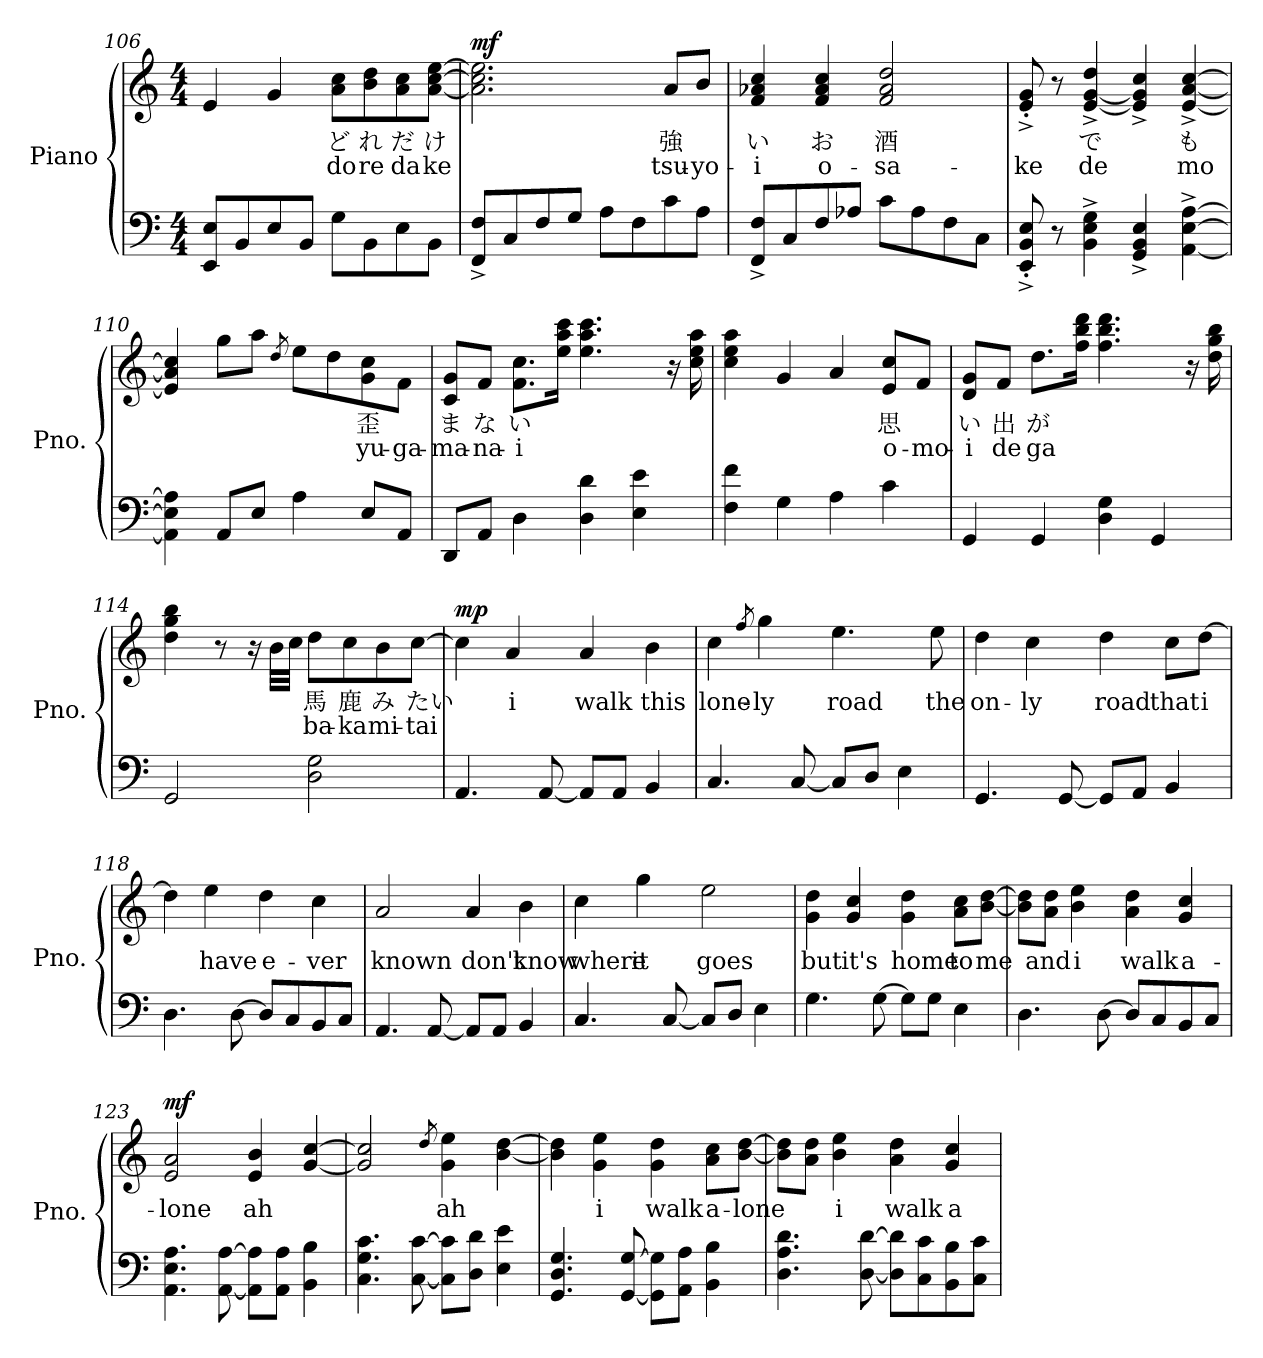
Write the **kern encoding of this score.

**kern	**kern	**text	**text	**dynam
*part1	*part1	*part1	*part1	*part1
*staff2	*staff1	*staff1	*staff1	*staff1/2
*I"Piano	*	*	*	*
*I'Pno.	*	*	*	*
!!LO:LB:g=z
*clefF4	*clefG2	*	*	*
*k[]	*k[]	*	*	*
*M4/4	*M4/4	*	*	*
=106	=106	=106	=106	=106
8EE/ 8E/L	4e/	.	.	.
8BB/	.	.	.	.
8E/	4g/	.	.	.
8BB/J	.	.	.	.
!	!	!LO:LY:b	!LO:LY:b	!
8G\L	8a\ 8cc\L	ど	do	.
!	!	!LO:LY:b	!LO:LY:b	!
8BB\	8b\ 8dd\	れ	re	.
!	!	!LO:LY:b	!LO:LY:b	!
8E\	8a\ 8cc\	だ	da	.
!	!	!LO:LY:b	!LO:LY:b	!
8BB\J	[8a\ [8cc\ [8ee\J	け	ke	.
=107	=107	=107	=107	=107
!	!	!	!	!LO:DY:b=2
8FF/^ 8F/^L	2.a\] 2.cc\] 2.ee\]	.	.	mf
8C/	.	.	.	.
8F/	.	.	.	.
8G/J	.	.	.	.
8A\L	.	.	.	.
8F\	.	.	.	.
!	!	!LO:LY:b	!LO:LY:b	!
8c\	8a/L	強	tsu-	.
!	!	!	!LO:LY:b	!
8A\J	8b/J	.	-yo-	.
=108	=108	=108	=108	=108
!	!	!LO:LY:b	!LO:LY:b	!
8FF/^ 8F/^L	4f/ 4a-X/ 4cc/	い	-i	.
8C/	.	.	.	.
!	!	!LO:LY:b	!LO:LY:b	!
8F/	4f/ 4a-/ 4cc/	お	o-	.
8A-X/J	.	.	.	.
!	!	!LO:LY:b	!LO:LY:b	!
8c\L	2f/ 2a-/ 2dd/	酒	-sa-	.
8A-\	.	.	.	.
8F\	.	.	.	.
8C\J	.	.	.	.
=109	=109	=109	=109	=109
!	!	!	!LO:LY:b	!
8EE/'^ 8BB/'^ 8E/'^	8e/'^ 8g/'^	.	-ke	.
8r	8r	.	.	.
!	!	!LO:LY:b	!LO:LY:b	!
4BB\^ 4E\^ 4G\^	[4e/^ [4g/^ 4dd/^	で	de	.
4GG/^ 4BB/^ 4E/^	4e/]^ 4g/]^ 4cc/^	.	.	.
!	!	!LO:LY:b	!LO:LY:b	!
[4AA\^ [4E\^ [4A\^	[4e/^ [4a/^ [4cc/^	も	mo	.
!!LO:PB:g=z
=110	=110	=110	=110	=110
4AA\] 4E\] 4A\]	4e/] 4a/] 4cc/]	.	.	.
8AA/L	8gg\L	.	.	.
8E/J	8aa\J	.	.	.
.	8qdd/	.	.	.
4A\	8ee\L	.	.	.
.	8dd\	.	.	.
!	!	!LO:LY:b	!LO:LY:b	!
8E/L	8g\ 8cc\	歪	yu-	.
!	!	!	!LO:LY:b	!
8AA/J	8f\J	.	-ga-	.
=111	=111	=111	=111	=111
!	!	!LO:LY:b	!LO:LY:b	!
8DD/L	8c/ 8g/L	ま	-ma-	.
!	!	!LO:LY:b	!LO:LY:b	!
8AA/J	8f/J	な	-na-	.
!	!	!LO:LY:b	!LO:LY:b	!
4D\	8.f\ 8.cc\L	い	-i	.
.	16ee\ 16aa\ 16ccc\Jk	.	.	.
4D\ 4d\	4.ee\ 4.aa\ 4.ccc\	.	.	.
4E\ 4e\	.	.	.	.
.	16r	.	.	.
.	16cc\ 16ee\ 16aa\	.	.	.
=112	=112	=112	=112	=112
4F\ 4f\	4cc\ 4ee\ 4aa\	.	.	.
4G\	4g/	.	.	.
4A\	4a/	.	.	.
!	!	!LO:LY:b	!LO:LY:b	!
4c\	8e/ 8cc/L	思	o-	.
!	!	!	!LO:LY:b	!
.	8f/J	.	-mo-	.
=113	=113	=113	=113	=113
!	!	!LO:LY:b	!LO:LY:b	!
4GG/	8d/ 8g/L	い	-i	.
!	!	!LO:LY:b	!LO:LY:b	!
.	8f/J	出	de	.
!	!	!LO:LY:b	!LO:LY:b	!
4GG/	8.dd\L	が	ga	.
.	16ff\ 16bb\ 16ddd\Jk	.	.	.
4D\ 4G\	4.ff\ 4.bb\ 4.ddd\	.	.	.
4GG/	.	.	.	.
.	16r	.	.	.
.	16dd\ 16gg\ 16bb\	.	.	.
!!LO:LB:g=z
=114	=114	=114	=114	=114
2GG/	4dd\ 4gg\ 4bb\	.	.	.
.	8r	.	.	.
.	16r	.	.	.
.	32b\LLL	.	.	.
.	32cc\JJJ	.	.	.
!	!	!LO:LY:b	!LO:LY:b	!
2D\ 2G\	8dd\L	馬	ba-	.
!	!	!LO:LY:b	!LO:LY:b	!
.	8cc\	鹿	-ka	.
!	!	!LO:LY:b	!LO:LY:b	!
.	8b\	み	mi-	.
!	!	!LO:LY:b	!LO:LY:b	!
.	[8cc\J	たい	-tai	.
=115	=115	=115	=115	=115
*	*MM135	*	*	*
!	!	!	!	!LO:DY:b=2
4.AA/	4cc\]	.	.	mp
!	!	!LO:LY:b	!	!
.	4a/	i	.	.
[8AA/	.	.	.	.
!	!	!LO:LY:b	!	!
8AA/L]	4a/	walk	.	.
8AA/J	.	.	.	.
!	!	!LO:LY:b	!	!
4BB/	4b\	this	.	.
=116	=116	=116	=116	=116
!	!	!LO:LY:b	!	!
4.C/	4cc\	lone-	.	.
.	8qff/	.	.	.
!	!	!LO:LY:b	!	!
.	4gg\	-ly	.	.
[8C/	.	.	.	.
!	!	!LO:LY:b	!	!
8C/L]	4.ee\	road	.	.
8D/J	.	.	.	.
4E\	.	.	.	.
!	!	!LO:LY:b	!	!
.	8ee\	the	.	.
=117	=117	=117	=117	=117
!	!	!LO:LY:b	!	!
4.GG/	4dd\	on-	.	.
!	!	!LO:LY:b	!	!
.	4cc\	-ly	.	.
[8GG/	.	.	.	.
!	!	!LO:LY:b	!	!
8GG/L]	4dd\	road	.	.
8AA/J	.	.	.	.
!	!	!LO:LY:b	!	!
4BB/	8cc\L	that	.	.
!	!	!LO:LY:b	!	!
.	[8dd\J	i	.	.
!!LO:LB:g=z
=118	=118	=118	=118	=118
4.D\	4dd\]	.	.	.
!	!	!LO:LY:b	!	!
.	4ee\	have	.	.
[8D\	.	.	.	.
!	!	!LO:LY:b	!	!
8D/L]	4dd\	e-	.	.
8C/	.	.	.	.
!	!	!LO:LY:b	!	!
8BB/	4cc\	-ver	.	.
8C/J	.	.	.	.
=119	=119	=119	=119	=119
!	!	!LO:LY:b	!	!
4.AA/	2a/	known	.	.
[8AA/	.	.	.	.
!	!	!LO:LY:b	!	!
8AA/L]	4a/	don't	.	.
8AA/J	.	.	.	.
!	!	!LO:LY:b	!	!
4BB/	4b\	know	.	.
=120	=120	=120	=120	=120
!	!	!LO:LY:b	!	!
4.C/	4cc\	where	.	.
!	!	!LO:LY:b	!	!
.	4gg\	it	.	.
[8C/	.	.	.	.
!	!	!LO:LY:b	!	!
8C/L]	2ee\	goes	.	.
8D/J	.	.	.	.
4E\	.	.	.	.
=121	=121	=121	=121	=121
!	!	!LO:LY:b	!	!
4.G\	4g\ 4dd\	but	.	.
!	!	!LO:LY:b	!	!
.	4g/ 4cc/	it's	.	.
[8G\	.	.	.	.
!	!	!LO:LY:b	!	!
8G\L]	4g\ 4dd\	home	.	.
8G\J	.	.	.	.
!	!	!LO:LY:b	!	!
4E\	8a\ 8cc\L	to	.	.
!	!	!LO:LY:b	!	!
.	[8b\ [8dd\J	me	.	.
!!LO:LB:g=z
=122	=122	=122	=122	=122
4.D\	8b\] 8dd\]L	.	.	.
!	!	!LO:LY:b	!	!
.	8a\ 8dd\J	and	.	.
!	!	!LO:LY:b	!	!
.	4b\ 4ee\	i	.	.
[8D\	.	.	.	.
!	!	!LO:LY:b	!	!
8D/L]	4a\ 4dd\	walk	.	.
8C/	.	.	.	.
!	!	!LO:LY:b	!	!
8BB/	4g/ 4cc/	a-	.	.
8C/J	.	.	.	.
=123	=123	=123	=123	=123
!	!	!LO:LY:b	!	!LO:DY:b=2
4.AA\ 4.E\ 4.A\	2e/ 2a/	-lone	.	mf
[8AA\ [8A\	.	.	.	.
!	!	!LO:LY:b	!	!
8AA\] 8A\]L	4e/ 4b/	ah	.	.
8AA\ 8A\J	.	.	.	.
4BB\ 4B\	[4g/ [4cc/	.	.	.
=124	=124	=124	=124	=124
4.C\ 4.G\ 4.c\	2g/] 2cc/]	.	.	.
[8C\ [8c\	.	.	.	.
.	8qdd/	.	.	.
!	!	!LO:LY:b	!	!
8C\] 8c\]L	4g\ 4ee\	ah	.	.
8D\ 8d\J	.	.	.	.
4E\ 4e\	[4b\ [4dd\	.	.	.
=125	=125	=125	=125	=125
4.GG/ 4.D/ 4.G/	4b\] 4dd\]	.	.	.
!	!	!LO:LY:b	!	!
.	4g\ 4ee\	i	.	.
[8GG/ [8G/	.	.	.	.
!	!	!LO:LY:b	!	!
8GG\] 8G\]L	4g\ 4dd\	walk	.	.
8AA\ 8A\J	.	.	.	.
!	!	!LO:LY:b	!	!
4BB\ 4B\	8a\ 8cc\L	a-	.	.
!	!	!LO:LY:b	!	!
.	[8b\ [8dd\J	-lone	.	.
=126	=126	=126	=126	=126
4.D\ 4.A\ 4.d\	8b\] 8dd\]L	.	.	.
.	8a\ 8dd\J	.	.	.
!	!	!LO:LY:b	!	!
.	4b\ 4ee\	i	.	.
[8D\ [8d\	.	.	.	.
!	!	!LO:LY:b	!	!
8D\] 8d\]L	4a\ 4dd\	walk	.	.
8C\ 8c\	.	.	.	.
!	!	!LO:LY:b	!	!
8BB\ 8B\	4g/ 4cc/	a-	.	.
8C\ 8c\J	.	.	.	.
=	=	=	=	=
*-	*-	*-	*-	*-
